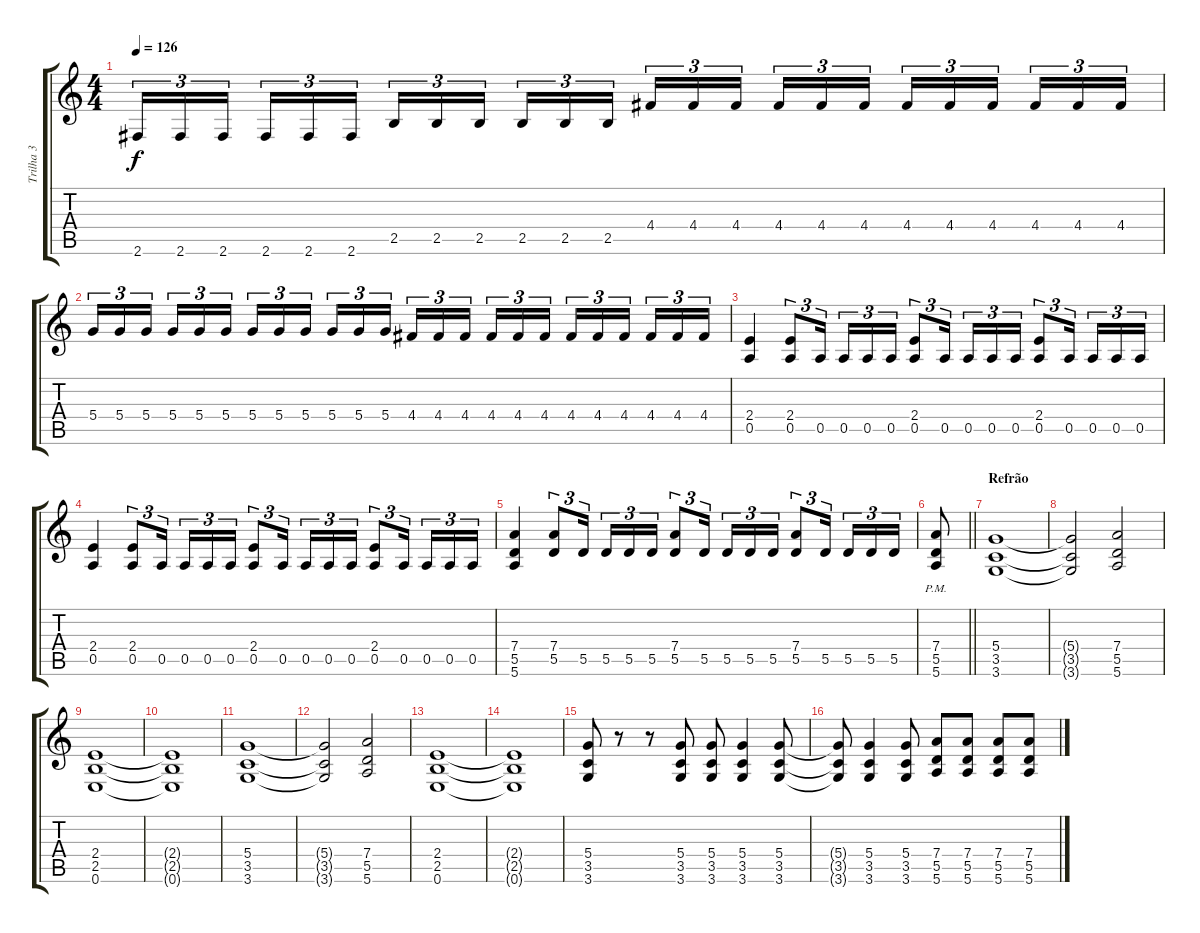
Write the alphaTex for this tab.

\track ("Trilha 3" "Trilha 3") {instrument distortionguitar}
\staff {score tabs}
\tuning (E4 B3 G3 D3 A2 E2) {hide}
\ts (4 4)
\tempo 126
\clef g2
\ks c
2.6.16{tu (3 2) dy f} 2.6.16{tu (3 2)} 2.6.16{tu (3 2) beam splitsecondary} 2.6.16{tu (3 2)} 2.6.16{tu (3 2)} 2.6.16{tu (3 2)} 2.5.16{tu (3 2)} 2.5.16{tu (3 2)} 2.5.16{tu (3 2) beam splitsecondary} 2.5.16{tu (3 2)} 2.5.16{tu (3 2)} 2.5.16{tu (3 2)} 4.4.16{tu (3 2)} 4.4.16{tu (3 2)} 4.4.16{tu (3 2) beam splitsecondary} 4.4.16{tu (3 2)} 4.4.16{tu (3 2)} 4.4.16{tu (3 2)} 4.4.16{tu (3 2)} 4.4.16{tu (3 2)} 4.4.16{tu (3 2) beam splitsecondary} 4.4.16{tu (3 2)} 4.4.16{tu (3 2)} 4.4.16{tu (3 2)} |
5.4.16{tu (3 2)} 5.4.16{tu (3 2)} 5.4.16{tu (3 2) beam splitsecondary} 5.4.16{tu (3 2)} 5.4.16{tu (3 2)} 5.4.16{tu (3 2)} 5.4.16{tu (3 2)} 5.4.16{tu (3 2)} 5.4.16{tu (3 2) beam splitsecondary} 5.4.16{tu (3 2)} 5.4.16{tu (3 2)} 5.4.16{tu (3 2)} 4.4.16{tu (3 2)} 4.4.16{tu (3 2)} 4.4.16{tu (3 2) beam splitsecondary} 4.4.16{tu (3 2)} 4.4.16{tu (3 2)} 4.4.16{tu (3 2)} 4.4.16{tu (3 2)} 4.4.16{tu (3 2)} 4.4.16{tu (3 2) beam splitsecondary} 4.4.16{tu (3 2)} 4.4.16{tu (3 2)} 4.4.16{tu (3 2)} |
(2.4 0.5).4 (2.4 0.5).8{tu (3 2)} 0.5.16{tu (3 2) beam splitsecondary} 0.5.16{tu (3 2)} 0.5.16{tu (3 2)} 0.5.16{tu (3 2)} (2.4 0.5).8{tu (3 2)} 0.5.16{tu (3 2) beam splitsecondary} 0.5.16{tu (3 2)} 0.5.16{tu (3 2)} 0.5.16{tu (3 2)} (2.4 0.5).8{tu (3 2)} 0.5.16{tu (3 2) beam splitsecondary} 0.5.16{tu (3 2)} 0.5.16{tu (3 2)} 0.5.16{tu (3 2)} |
(2.4 0.5).4 (2.4 0.5).8{tu (3 2)} 0.5.16{tu (3 2) beam splitsecondary} 0.5.16{tu (3 2)} 0.5.16{tu (3 2)} 0.5.16{tu (3 2)} (2.4 0.5).8{tu (3 2)} 0.5.16{tu (3 2) beam splitsecondary} 0.5.16{tu (3 2)} 0.5.16{tu (3 2)} 0.5.16{tu (3 2)} (2.4 0.5).8{tu (3 2)} 0.5.16{tu (3 2) beam splitsecondary} 0.5.16{tu (3 2)} 0.5.16{tu (3 2)} 0.5.16{tu (3 2)} |
(7.4 5.5 5.6).4 (7.4 5.5).8{tu (3 2)} 5.5.16{tu (3 2) beam splitsecondary} 5.5.16{tu (3 2)} 5.5.16{tu (3 2)} 5.5.16{tu (3 2)} (7.4 5.5).8{tu (3 2)} 5.5.16{tu (3 2) beam splitsecondary} 5.5.16{tu (3 2)} 5.5.16{tu (3 2)} 5.5.16{tu (3 2)} (7.4 5.5).8{tu (3 2)} 5.5.16{tu (3 2) beam splitsecondary} 5.5.16{tu (3 2)} 5.5.16{tu (3 2)} 5.5.16{tu (3 2)} |
\barLineRight lightlight
(7.4{pm} 5.5{pm} 5.6{pm}).8 |
\section ("" "Refrão")
(5.4 3.5 3.6).1 |
(5.4{t} 3.5{t} 3.6{t}).2 (7.4 5.5 5.6).2 |
(2.4 2.5 0.6).1 |
(2.4{t} 2.5{t} 0.6{t}).1 |
(5.4 3.5 3.6).1 |
(5.4{t} 3.5{t} 3.6{t}).2 (7.4 5.5 5.6).2 |
(2.4 2.5 0.6).1 |
(2.4{t} 2.5{t} 0.6{t}).1 |
(5.4 3.5 3.6).8 r.8 r.8 (5.4 3.5 3.6).8 (5.4 3.5 3.6).8 (5.4 3.5 3.6).4 (5.4 3.5 3.6).8 |
(5.4{t} 3.5{t} 3.6{t}).8 (5.4 3.5 3.6).4 (5.4 3.5 3.6).8 (7.4 5.5 5.6).8 (7.4 5.5 5.6).8 (7.4 5.5 5.6).8 (7.4 5.5 5.6).8
